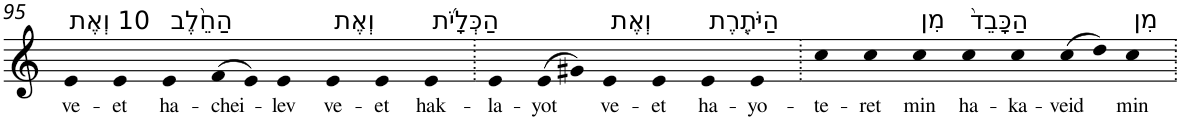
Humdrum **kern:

**kern	**text
*part1	*part1
*staff1	*staff1
*I"Piano	*
*I'Pno	*
!!LO:PB:g=z
*clefG2	*
*k[]	*
=95	=95
!LO:TX:a:t=10 וְאֶת	!
!	!LO:LY:b
4e	ve-
!	!LO:LY:b
4e	-et
!LO:TX:a:t=הַחֵ֨לֶב	!
!	!LO:LY:b
4e	ha-
!	!LO:LY:b
(>8f	-chei-
8e)	.
!	!LO:LY:b
4e	-lev
!LO:TX:a:t=וְאֶת	!
!	!LO:LY:b
4e	ve-
!	!LO:LY:b
4e	-et
!LO:TX:a:t=הַכְּלָיֹ֜ת	!
!	!LO:LY:b
4e	hak-
=96.	=96.
!	!LO:LY:b
4e	-la-
!	!LO:LY:b
(>8e	-yot
8g#X)	.
!LO:TX:a:t=וְאֶת	!
!	!LO:LY:b
4e	ve-
!	!LO:LY:b
4e	-et
!LO:TX:a:t=הַיֹּתֶ֤רֶת	!
!	!LO:LY:b
4e	ha-
!	!LO:LY:b
4e	-yo-
=97.	=97.
!	!LO:LY:b
4cc	-te-
!	!LO:LY:b
4cc	-ret
!LO:TX:a:t=מִן	!
!	!LO:LY:b
4cc	min
!LO:TX:a:t=הַכָּבֵד֙	!
!	!LO:LY:b
4cc	ha-
!	!LO:LY:b
4cc	-ka-
!	!LO:LY:b
(>8cc	-veid
8dd)	.
!LO:TX:a:t=מִן	!
!	!LO:LY:b
4cc	min
=.	=.
*-	*-
